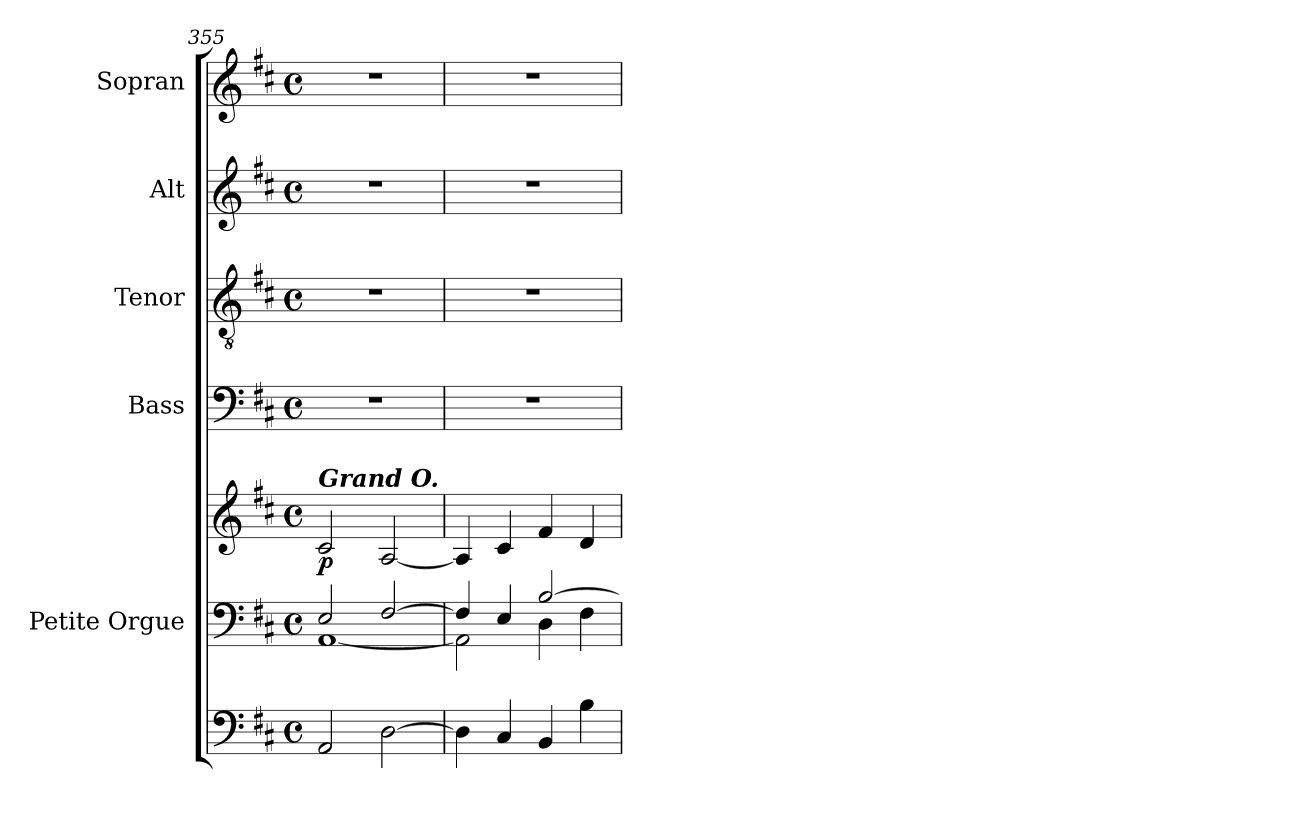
**kern	**kern	**kern	**dynam	**kern	**kern	**kern	**kern
*part6	*part5	*part5	*part5	*part4	*part3	*part2	*part1
*staff7	*staff6	*staff5	*staff5/6	*staff4	*staff3	*staff2	*staff1
*	*I"Petite Orgue	*	*	*I"Bass	*I"Tenor	*I"Alt	*I"Sopran
*	*I'Org. 1	*	*	*I'B.	*I'T.	*I'A.	*I'S.
*clefF4	*clefF4	*clefG2	*	*clefF4	*clefGv2	*clefG2	*clefG2
*k[f#c#]	*k[f#c#]	*k[f#c#]	*	*k[f#c#]	*k[f#c#]	*k[f#c#]	*k[f#c#]
*D:	*D:	*D:	*	*D:	*D:	*D:	*D:
*M4/4	*M4/4	*M4/4	*	*M4/4	*M4/4	*M4/4	*M4/4
*met(c)	*met(c)	*met(c)	*	*met(c)	*met(c)	*met(c)	*met(c)
=355	=355	=355	=355	=355	=355	=355	=355
*	*^	*	*	*	*	*	*
!	!	!	!LO:TX:a:Bi:t=Grand O.	!	!	!	!	!
!	!	!	!	!LO:DY:b	!	!	!	!
2AA/	2E/	[<1AA	2c#/	p	1r	1r	1r	1r
[2D\	[>2F#/	.	[2A/	.	.	.	.	.
=356	=356	=356	=356	=356	=356	=356	=356	=356
4D\]	4F#/]	2AA\]	4A/]	.	1r	1r	1r	1r
4C#/	4E/	.	4c#/	.	.	.	.	.
4BB/	[>2B/	4D\	4f#/	.	.	.	.	.
4B\	.	4F#\	4d/	.	.	.	.	.
*	*v	*v	*	*	*	*	*	*
=	=	=	=	=	=	=	=
*-	*-	*-	*-	*-	*-	*-	*-
